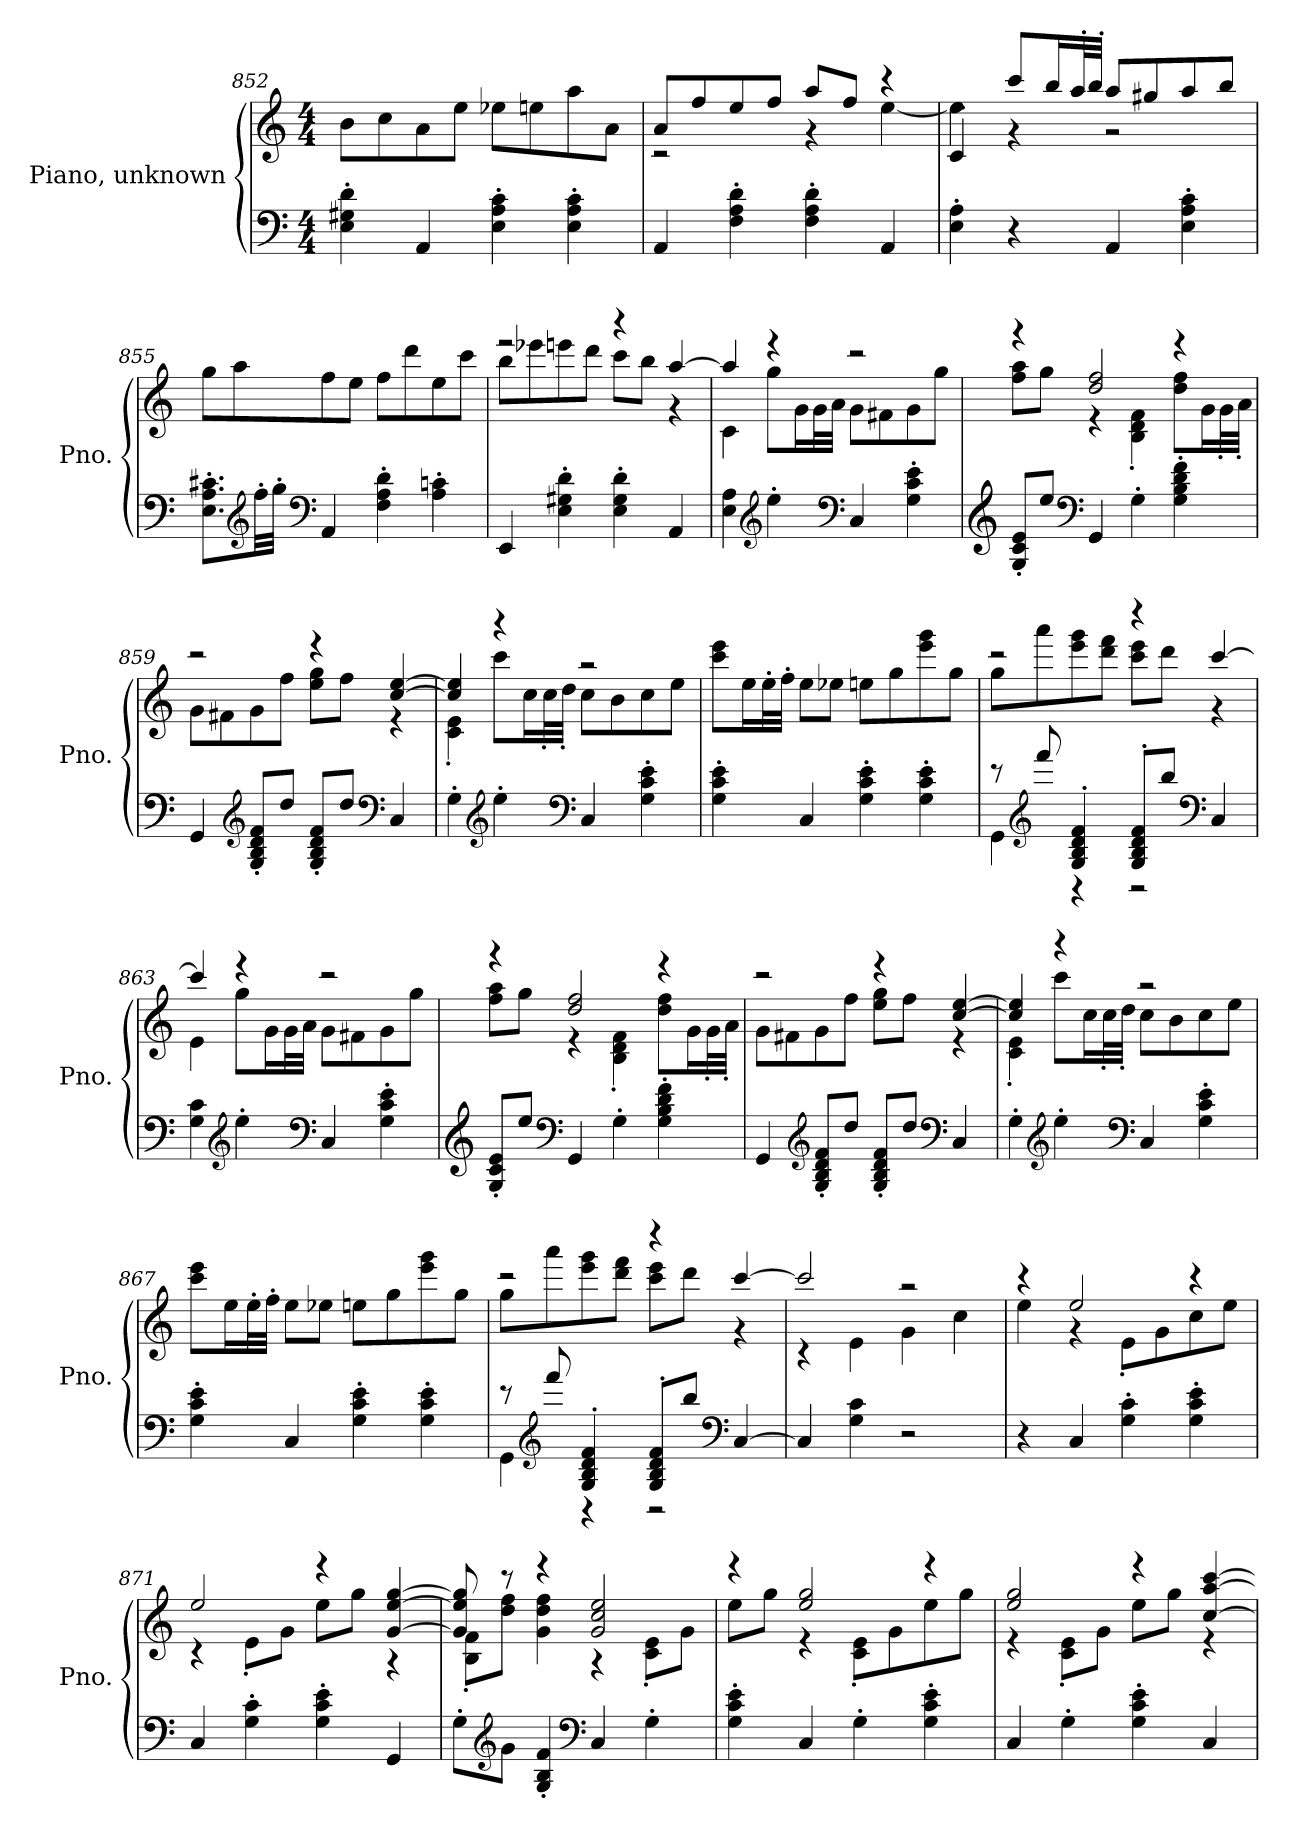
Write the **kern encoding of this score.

**kern	**kern
*part1	*part1
*staff2	*staff1
*I"Piano, unknown	*
*I'Pno.	*
*clefF4	*clefG2
*k[]	*k[]
*M4/4	*M4/4
=852	=852
4E\' 4G#X\' 4d\'	8b\L
.	8cc\
4AA/	8a\
.	8ee\J
4E\' 4A\' 4c\'	8ee-X\L
.	8een\
4E\' 4A\' 4c\'	8aa\
.	8a\J
!!LO:LB:g=z
=853	=853
*	*^
4AA/	8a/L	2r
.	8ff/	.
4F\' 4A\' 4d\'	8ee/	.
.	8ff/J	.
4F\' 4A\' 4d\'	8aa/L	4r
.	8ff/J	.
4AA/	4r	[4ee\
=854	=854	=854
4E\' 4A\'	4c'/	4ee\]
4r	8ccc/L	4r
.	16bb/L	.
.	32aa'/L	.
.	32bb'/JJJ	.
4AA/	8aa/L	2r
.	8gg#X/	.
4E\' 4A\' 4c\'	8aa/	.
.	8bb/J	.
*	*v	*v
=855	=855
8.E\' 8.A\' 8.c#X\'L	8gg\L
.	8aa\
*clefG2	*
32ff'\LL	.
32gg'\JJJ	.
*clefF4	*
4AA/	8ff\
.	8ee\J
4F\' 4A\' 4d\'	8ff\L
.	8ddd\
4A\' 4cn\'	8ee\
.	8ccc\J
=856	=856
*	*^
4EE/	2r	8bb\L
.	.	8eee-X\
4E\' 4G#X\' 4d\'	.	8eeen\
.	.	8ddd\J
4E\' 4G#\' 4d\'	4r	8ccc\L
.	.	8bb\J
4AA/	[4aa/	4r
!!LO:LB:g=z	!!
=857	=857	=857
4E\ 4A\	4aa/]	4c\
*clefG2	*	*
4ee'\	4r	8gg\L
.	.	16g\L
.	.	32g\L
.	.	32a\JJJ
*clefF4	*	*
4C/	2r	8g\L
.	.	8f#X\
4G\' 4c\' 4e\'	.	8g\
.	.	8gg\J
=858	=858	=858
*clefG2	*	*
8G/' 8c/' 8e/'L	4r	8ff\ 8aa\L
8ee/J	.	8gg\J
*clefF4	*	*
4GG/	2dd/ 2ff/	4r
4G'\	.	4B\' 4d\' 4f\'
4G\' 4B\' 4d\' 4f\'	4r	8dd\ 8ff\L
.	.	16g\L
.	.	32g'\L
.	.	32a'\JJJ
=859	=859	=859
4GG/	2r	8g\L
.	.	8f#X\
*clefG2	*	*
8G/' 8B/' 8d/' 8f/'L	.	8g\
8dd/J	.	8ff\J
8G/' 8B/' 8d/' 8f/'L	4r	8ee\ 8gg\L
8dd/J	.	8ff\J
*clefF4	*	*
4C/	[4cc/ [4ee/	4r
!!LO:PB:g=z	!!
=860	=860	=860
4G'\	4cc/] 4ee/]	4c\' 4e\'
*clefG2	*	*
4ee'\	4r	8ccc\L
.	.	16cc\L
.	.	32cc'\L
.	.	32dd'\JJJ
*clefF4	*	*
4C/	2r	8cc\L
.	.	8b\
4G\' 4c\' 4e\'	.	8cc\
.	.	8ee\J
*	*v	*v
=861	=861
4G\' 4c\' 4e\'	8ccc\ 8eee\L
.	16ee\L
.	32ee'\L
.	32ff'\JJJ
4C/	8ee\L
.	8ee-X\J
4G\' 4c\' 4e\'	8een\L
.	8gg\
4G\' 4c\' 4e\'	8eee\ 8ggg\
.	8gg\J
=862	=862
*^	*^
8r	4GG\	2r	8gg\L
*clefG2	*	*	*
8fff/	.	.	8aaa\
4G/' 4B/' 4d/' 4f/'	4r	.	8eee\ 8ggg\
.	.	.	8ddd\ 8fff\J
8G/' 8B/' 8d/' 8f/'L	2r	4r	8ccc\ 8eee\L
8bb/J	.	.	8ddd\J
*clefF4	*	*	*
4C/	.	[4ccc/	4r
*v	*v	*	*
!!LO:LB:g=z	!!
=863	=863	=863
4G\ 4c\	4ccc/]	4e\
*clefG2	*	*
4ee'\	4r	8gg\L
.	.	16g\L
.	.	32g\L
.	.	32a\JJJ
*clefF4	*	*
4C/	2r	8g\L
.	.	8f#X\
4G\' 4c\' 4e\'	.	8g\
.	.	8gg\J
=864	=864	=864
*clefG2	*	*
8G/' 8c/' 8e/'L	4r	8ff\ 8aa\L
8ee/J	.	8gg\J
*clefF4	*	*
4GG/	2dd/ 2ff/	4r
4G'\	.	4B\' 4d\' 4f\'
4G\' 4B\' 4d\' 4f\'	4r	8dd\ 8ff\L
.	.	16g\L
.	.	32g'\L
.	.	32a'\JJJ
=865	=865	=865
4GG/	2r	8g\L
.	.	8f#X\
*clefG2	*	*
8G/' 8B/' 8d/' 8f/'L	.	8g\
8dd/J	.	8ff\J
8G/' 8B/' 8d/' 8f/'L	4r	8ee\ 8gg\L
8dd/J	.	8ff\J
*clefF4	*	*
4C/	[4cc/ [4ee/	4r
!!LO:LB:g=z	!!
=866	=866	=866
4G'\	4cc/] 4ee/]	4c\' 4e\'
*clefG2	*	*
4ee'\	4r	8ccc\L
.	.	16cc\L
.	.	32cc'\L
.	.	32dd'\JJJ
*clefF4	*	*
4C/	2r	8cc\L
.	.	8b\
4G\' 4c\' 4e\'	.	8cc\
.	.	8ee\J
*	*v	*v
=867	=867
4G\' 4c\' 4e\'	8ccc\ 8eee\L
.	16ee\L
.	32ee'\L
.	32ff'\JJJ
4C/	8ee\L
.	8ee-X\J
4G\' 4c\' 4e\'	8een\L
.	8gg\
4G\' 4c\' 4e\'	8eee\ 8ggg\
.	8gg\J
=868	=868
*^	*^
8r	4GG\	2r	8gg\L
*clefG2	*	*	*
8fff/	.	.	8aaa\
4G/' 4B/' 4d/' 4f/'	4r	.	8eee\ 8ggg\
.	.	.	8ddd\ 8fff\J
8G/' 8B/' 8d/' 8f/'L	2r	4r	8ccc\ 8eee\L
8bb/J	.	.	8ddd\J
*clefF4	*	*	*
[4C/	.	[4ccc/	4r
*v	*v	*	*
=869	=869	=869
4C/]	2ccc/]	4r
4G\ 4c\	.	4e\
2r	2r	4g\
.	.	4cc\
!!LO:LB:g=z	!!
=870	=870	=870
4r	4r	4ee\
4C/	2ee/	4r
4G\' 4c\'	.	8e'\L
.	.	8g\
4G\' 4c\' 4e\'	4r	8cc\
.	.	8ee\J
=871	=871	=871
4C/	2ee/	4r
4G\' 4c\'	.	8e'\L
.	.	8g\J
4G\' 4c\' 4e\'	4r	8ee\L
.	.	8gg\J
4GG/	[4g/ [4ee/ [4gg/	4r
=872	=872	=872
8G'\L	8g/] 8ee/] 8gg/]	8B\' 8f\'L
*clefG2	*	*
8g\J	8r	8dd\ 8ff\J
4G/' 4B/' 4f/'	4r	4g\ 4dd\ 4ff\
*clefF4	*	*
4C/	2g/ 2cc/ 2ee/	4r
4G'\	.	8c\' 8e\'L
.	.	8g\J
=873	=873	=873
4G\' 4c\' 4e\'	4r	8ee\L
.	.	8gg\J
4C/	2ee/ 2gg/	4r
4G'\	.	8c\' 8e\'L
.	.	8g\
4G\' 4c\' 4e\'	4r	8ee\
.	.	8gg\J
=874	=874	=874
4C/	2ee/ 2gg/	4r
4G'\	.	8c\' 8e\'L
.	.	8g\J
4G\' 4c\' 4e\'	4r	8ee\L
.	.	8gg\J
4C/	[4cc/ [4aa/ [4ccc/	4r
*	*v	*v
=	=
*-	*-
